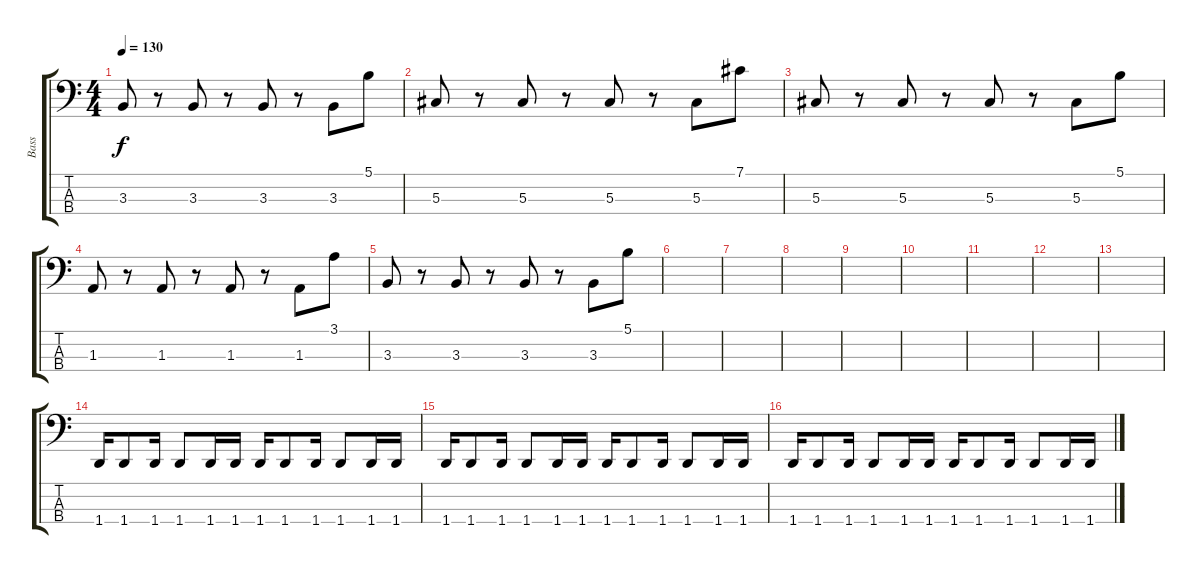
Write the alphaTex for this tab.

\track ("Bass" "Bass") {instrument electricbasspick}
\staff {score tabs}
\tuning (Gb2 Db2 Ab1 Db1) {hide}
\ts (4 4)
\tempo 130
\clef f4
\ks c
3.3.8{dy f} r.8 3.3.8 r.8 3.3.8 r.8 3.3.8 5.1.8 |
5.3.8 r.8 5.3.8 r.8 5.3.8 r.8 5.3.8 7.1.8 |
5.3.8 r.8 5.3.8 r.8 5.3.8 r.8 5.3.8 5.1.8 |
1.3.8 r.8 1.3.8 r.8 1.3.8 r.8 1.3.8 3.1.8 |
3.3.8 r.8 3.3.8 r.8 3.3.8 r.8 3.3.8 5.1.8 |
|
|
|
|
|
|
|
|
1.4.16 1.4.8 1.4.16 1.4.8 1.4.16 1.4.16 1.4.16 1.4.8 1.4.16 1.4.8 1.4.16 1.4.16 |
1.4.16 1.4.8 1.4.16 1.4.8 1.4.16 1.4.16 1.4.16 1.4.8 1.4.16 1.4.8 1.4.16 1.4.16 |
1.4.16 1.4.8 1.4.16 1.4.8 1.4.16 1.4.16 1.4.16 1.4.8 1.4.16 1.4.8 1.4.16 1.4.16
